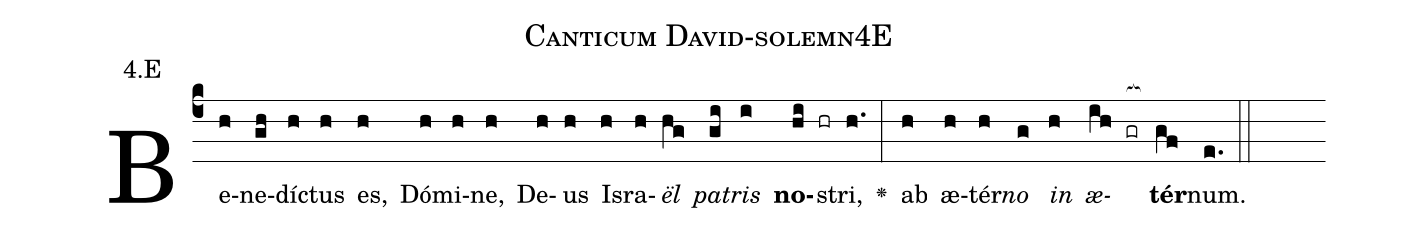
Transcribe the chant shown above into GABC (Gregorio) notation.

name: Canticum David-solemn4E;
annotation: 4.E;
%%
(c4)Be(h)ne(gh)dí(h)ctus(h) es,(h) Dó(h)mi(h)ne,(h) De(h)us(h) Is(h)ra(h)<i>ël</i>(hg) <i>pa</i>(gi)<i>tris</i>(i) <b>no</b>(hi hr)stri,(h.) <v>\greheightstar</v>(:) ab(h) æ(h)tér(h)<i>no</i>(g) <i>in</i>(h) <i>æ</i>(ih gr[ocb:1{])<b>tér</b>(gf[ocb:0}])num.(e.) (::)


%E(h) u(g) o(h) u(ih) a(gf) e.(e.) (::)
